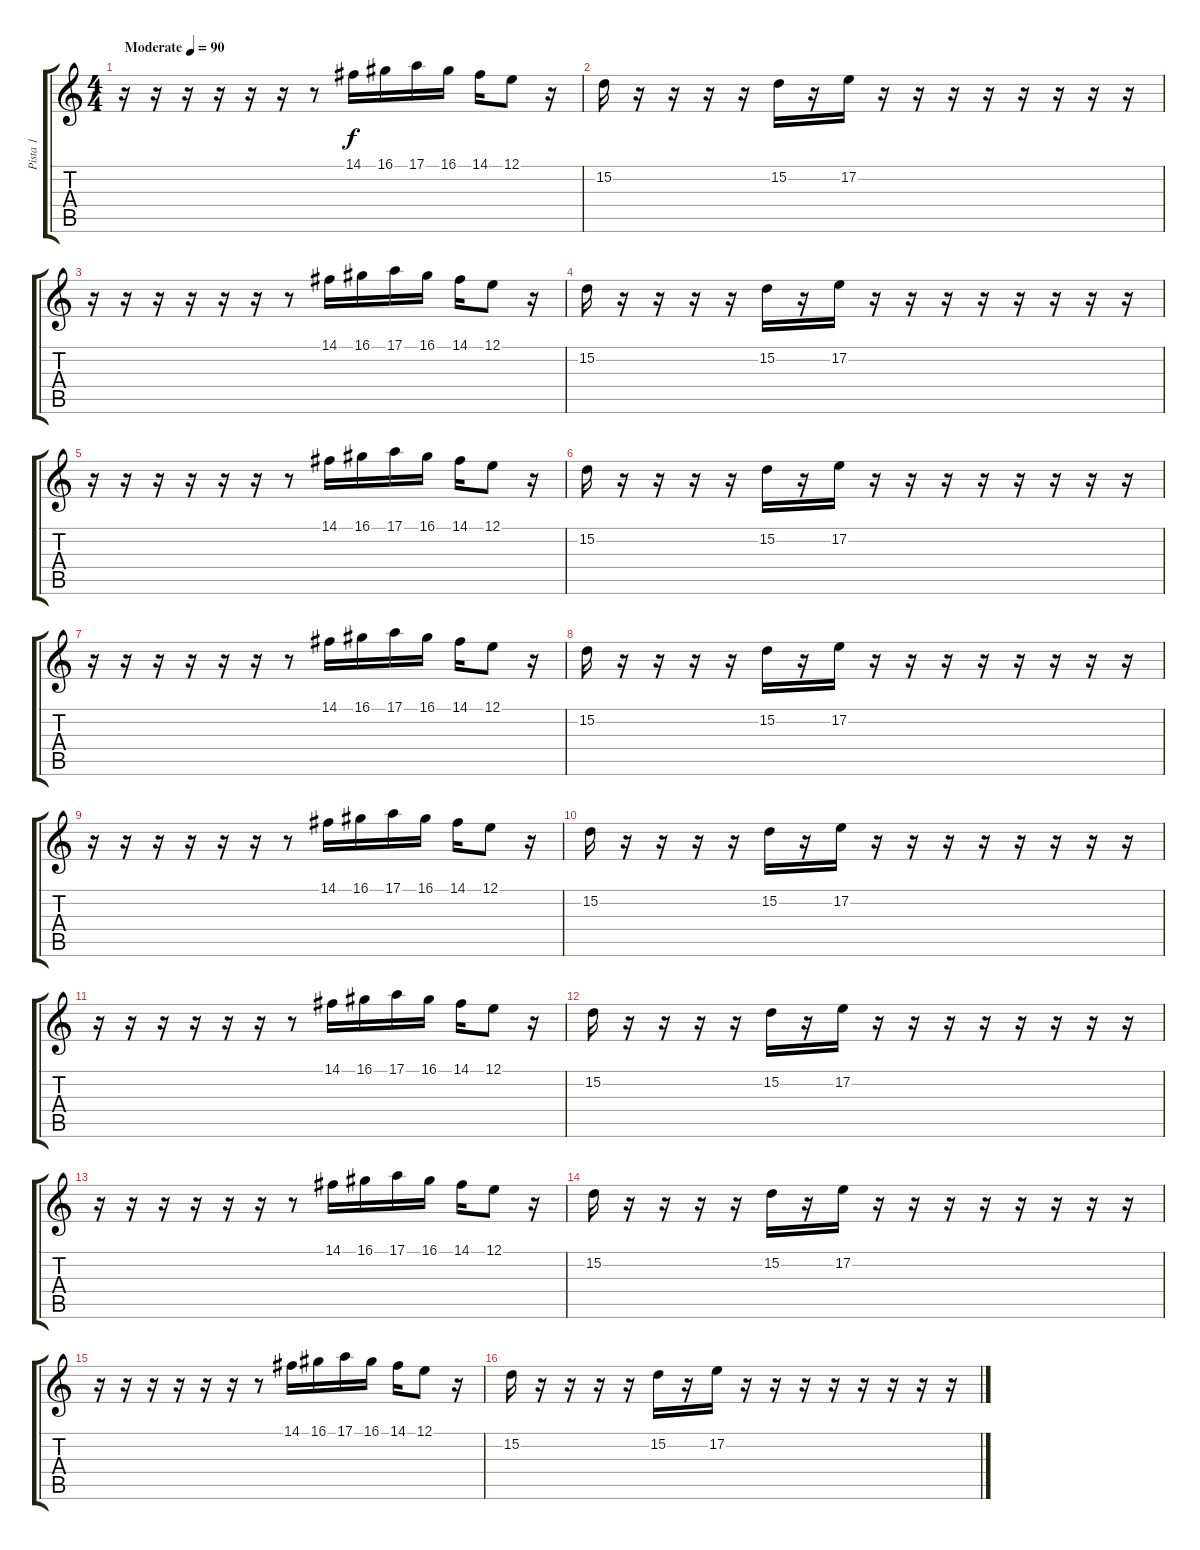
\track ("Pista 1" "Pista 1") {instrument xylophone}
\staff {score tabs}
\tuning (E4 B3 G3 D3 A2 E2) {hide}
\ts (4 4)
\tempo (90 "Moderate")
\clef g2
\ks c
r.16{dy f instrument xylophone} r.16 r.16 r.16 r.16 r.16 r.8 14.1.16 16.1.16 17.1.16 16.1.16 14.1.16 12.1.8 r.16 |
15.2.16 r.16 r.16 r.16 r.16 15.2.16 r.16 17.2.16 r.16 r.16 r.16 r.16 r.16 r.16 r.16 r.16 |
r.16 r.16 r.16 r.16 r.16 r.16 r.8 14.1.16 16.1.16 17.1.16 16.1.16 14.1.16 12.1.8 r.16 |
15.2.16 r.16 r.16 r.16 r.16 15.2.16 r.16 17.2.16 r.16 r.16 r.16 r.16 r.16 r.16 r.16 r.16 |
r.16 r.16 r.16 r.16 r.16 r.16 r.8 14.1.16 16.1.16 17.1.16 16.1.16 14.1.16 12.1.8 r.16 |
15.2.16 r.16 r.16 r.16 r.16 15.2.16 r.16 17.2.16 r.16 r.16 r.16 r.16 r.16 r.16 r.16 r.16 |
r.16 r.16 r.16 r.16 r.16 r.16 r.8 14.1.16 16.1.16 17.1.16 16.1.16 14.1.16 12.1.8 r.16 |
15.2.16 r.16 r.16 r.16 r.16 15.2.16 r.16 17.2.16 r.16 r.16 r.16 r.16 r.16 r.16 r.16 r.16 |
r.16 r.16 r.16 r.16 r.16 r.16 r.8 14.1.16 16.1.16 17.1.16 16.1.16 14.1.16 12.1.8 r.16 |
15.2.16 r.16 r.16 r.16 r.16 15.2.16 r.16 17.2.16 r.16 r.16 r.16 r.16 r.16 r.16 r.16 r.16 |
r.16 r.16 r.16 r.16 r.16 r.16 r.8 14.1.16 16.1.16 17.1.16 16.1.16 14.1.16 12.1.8 r.16 |
15.2.16 r.16 r.16 r.16 r.16 15.2.16 r.16 17.2.16 r.16 r.16 r.16 r.16 r.16 r.16 r.16 r.16 |
r.16 r.16 r.16 r.16 r.16 r.16 r.8 14.1.16 16.1.16 17.1.16 16.1.16 14.1.16 12.1.8 r.16 |
15.2.16 r.16 r.16 r.16 r.16 15.2.16 r.16 17.2.16 r.16 r.16 r.16 r.16 r.16 r.16 r.16 r.16 |
r.16 r.16 r.16 r.16 r.16 r.16 r.8 14.1.16 16.1.16 17.1.16 16.1.16 14.1.16 12.1.8 r.16 |
15.2.16 r.16 r.16 r.16 r.16 15.2.16 r.16 17.2.16 r.16 r.16 r.16 r.16 r.16 r.16 r.16 r.16
